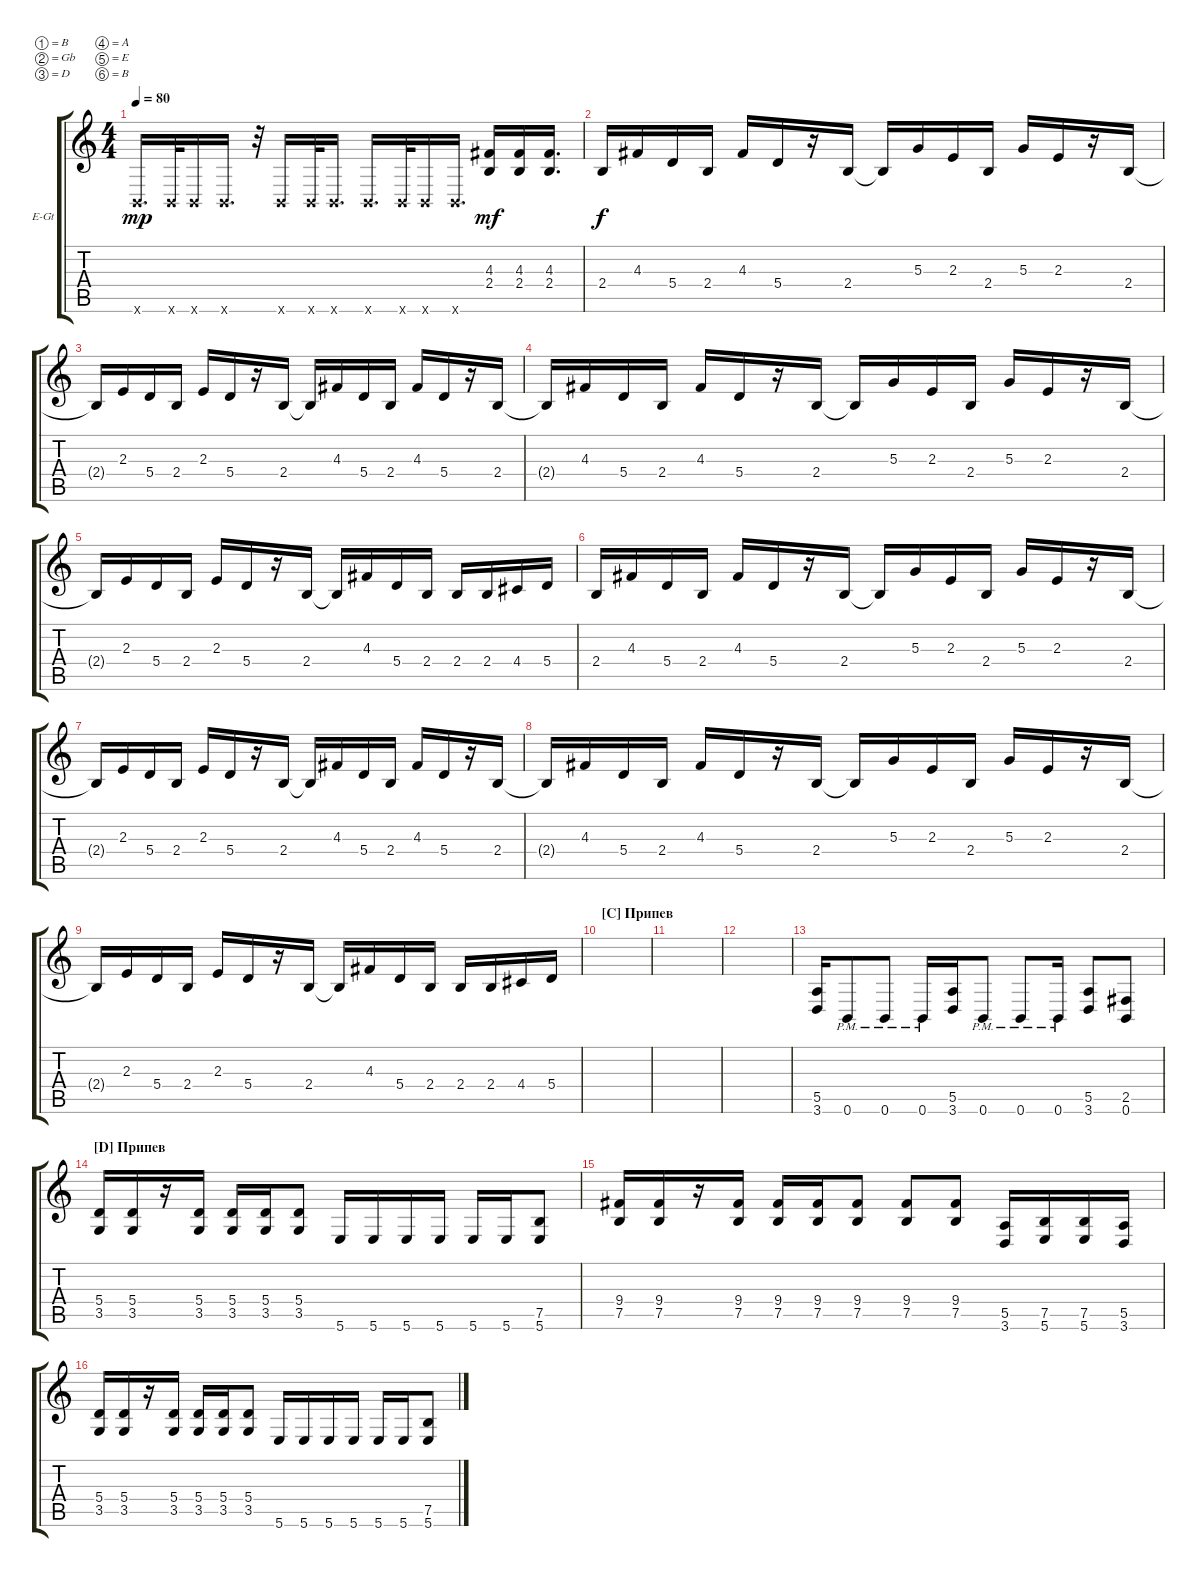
\defaultSystemsLayout 4
\bracketExtendMode groupsimilarinstruments
\firstSystemTrackNameOrientation horizontal
\otherSystemsTrackNameOrientation horizontal
\track ("Electric Guitar" "E-Gt") {instrument distortionguitar}
\staff {score tabs}
\tuning (B3 Gb3 D3 A2 E2 B1)
\ts (4 4)
\tempo 80
\clef g2
\ks c
0.6{x}.16{d dy mp} 0.6{x}.32 0.6{x}.16 0.6{x}.16{d} r.32 0.6{x}.16 0.6{x}.32 0.6{x}.16{d} 0.6{x}.16{d} 0.6{x}.32 0.6{x}.16 0.6{x}.16{d} (2.4 4.3).16{dy mf} (2.4 4.3).16 (2.4 4.3).16{d} |
2.4.16{dy f} 4.3.16 5.4.16 2.4.16 4.3.16 5.4.16 r.16 2.4.16 2.4{t}.16 5.3.16 2.3.16 2.4.16 5.3.16 2.3.16 r.16 2.4.16 |
2.4{t}.16 2.3.16 5.4.16 2.4.16 2.3.16 5.4.16 r.16 2.4.16 2.4{t}.16 4.3.16 5.4.16 2.4.16 4.3.16 5.4.16 r.16 2.4.16 |
2.4{t}.16 4.3.16 5.4.16 2.4.16 4.3.16 5.4.16 r.16 2.4.16 2.4{t}.16 5.3.16 2.3.16 2.4.16 5.3.16 2.3.16 r.16 2.4.16 |
2.4{t}.16 2.3.16 5.4.16 2.4.16 2.3.16 5.4.16 r.16 2.4.16 2.4{t}.16 4.3.16 5.4.16 2.4.16 2.4.16 2.4.16 4.4.16 5.4.16 |
2.4.16 4.3.16 5.4.16 2.4.16 4.3.16 5.4.16 r.16 2.4.16 2.4{t}.16 5.3.16 2.3.16 2.4.16 5.3.16 2.3.16 r.16 2.4.16 |
2.4{t}.16 2.3.16 5.4.16 2.4.16 2.3.16 5.4.16 r.16 2.4.16 2.4{t}.16 4.3.16 5.4.16 2.4.16 4.3.16 5.4.16 r.16 2.4.16 |
2.4{t}.16 4.3.16 5.4.16 2.4.16 4.3.16 5.4.16 r.16 2.4.16 2.4{t}.16 5.3.16 2.3.16 2.4.16 5.3.16 2.3.16 r.16 2.4.16 |
2.4{t}.16 2.3.16 5.4.16 2.4.16 2.3.16 5.4.16 r.16 2.4.16 2.4{t}.16 4.3.16 5.4.16 2.4.16 2.4.16 2.4.16 4.4.16 5.4.16 |
\section ("C" "Припев")
|
|
|
(3.6 5.5).16 0.6{pm}.8 0.6{pm}.8 0.6{pm}.16 (3.6 5.5).16 0.6{pm}.8 0.6{pm}.8 0.6{pm}.16 (3.6 5.5).8 (0.6 2.5).8 |
\section ("D" "Припев")
(3.5 5.4).16 (3.5 5.4).16 r.16 (3.5 5.4).16 (3.5 5.4).16 (3.5 5.4).16 (3.5 5.4).8 5.6.16 5.6.16 5.6.16 5.6.16 5.6.16 5.6.16 (5.6 7.5).8 |
(7.5 9.4).16 (7.5 9.4).16 r.16 (7.5 9.4).16 (7.5 9.4).16 (7.5 9.4).16 (7.5 9.4).8 (7.5 9.4).8 (7.5 9.4).8 (3.6 5.5).16 (5.6 7.5).16 (5.6 7.5).16 (3.6 5.5).16 |
(3.5 5.4).16 (3.5 5.4).16 r.16 (3.5 5.4).16 (3.5 5.4).16 (3.5 5.4).16 (3.5 5.4).8 5.6.16 5.6.16 5.6.16 5.6.16 5.6.16 5.6.16 (5.6 7.5).8
